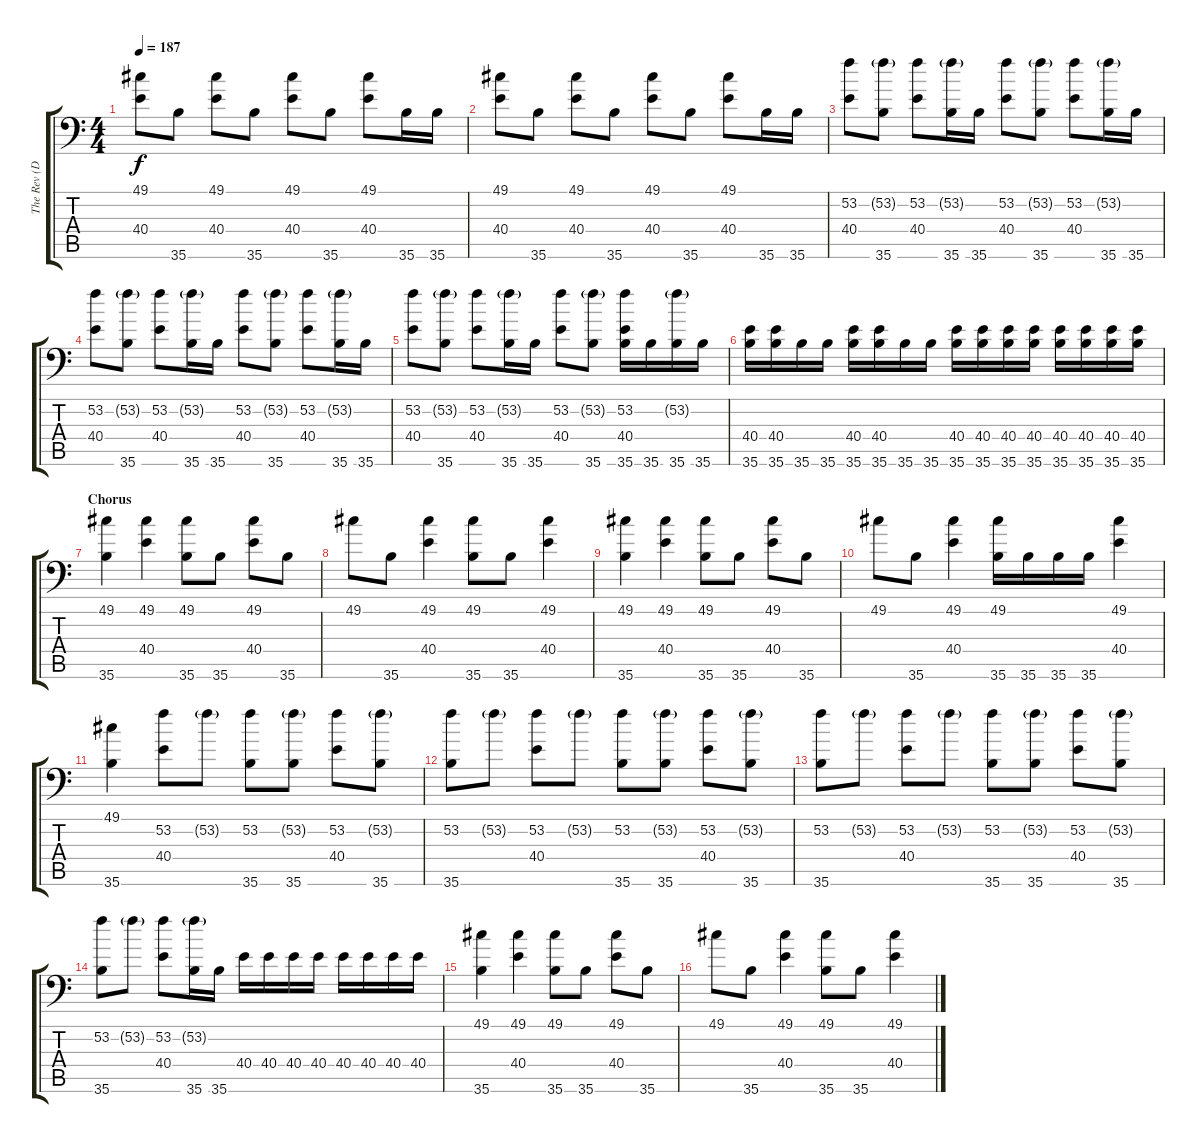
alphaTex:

\track ("The Rev (Drums)" "The Rev (D") {instrument acousticgrandpiano}
\staff {score tabs}
\tuning (C-1 C-1 C-1 C-1 C-1 C-1) {hide}
\ts (4 4)
\tempo 187
\clef f4
\ks c
(49.1 40.4).8{dy f} 35.6.8 (49.1 40.4).8 35.6.8 (49.1 40.4).8 35.6.8 (49.1 40.4).8 35.6.16 35.6.16 |
(49.1 40.4).8 35.6.8 (49.1 40.4).8 35.6.8 (49.1 40.4).8 35.6.8 (49.1 40.4).8 35.6.16 35.6.16 |
(53.2 40.4).8 (53.2{g} 35.6).8 (53.2 40.4).8 (53.2{g} 35.6).16 35.6.16 (53.2 40.4).8 (53.2{g} 35.6).8 (53.2 40.4).8 (53.2{g} 35.6).16 35.6.16 |
(53.2 40.4).8 (53.2{g} 35.6).8 (53.2 40.4).8 (53.2{g} 35.6).16 35.6.16 (53.2 40.4).8 (53.2{g} 35.6).8 (53.2 40.4).8 (53.2{g} 35.6).16 35.6.16 |
(53.2 40.4).8 (53.2{g} 35.6).8 (53.2 40.4).8 (53.2{g} 35.6).16 35.6.16 (53.2 40.4).8 (53.2{g} 35.6).8 (53.2 40.4 35.6).16 35.6.16 (53.2{g} 35.6).16 35.6.16 |
(40.4 35.6).16 (40.4 35.6).16 35.6.16 35.6.16 (40.4 35.6).16 (40.4 35.6).16 35.6.16 35.6.16 (40.4 35.6).16 (40.4 35.6).16 (40.4 35.6).16 (40.4 35.6).16 (40.4 35.6).16 (40.4 35.6).16 (40.4 35.6).16 (40.4 35.6).16 |
\section ("" "Chorus")
(49.1 35.6).4 (49.1 40.4).4 (49.1 35.6).8 35.6.8 (49.1 40.4).8 35.6.8 |
49.1.8 35.6.8 (49.1 40.4).4 (49.1 35.6).8 35.6.8 (49.1 40.4).4 |
(49.1 35.6).4 (49.1 40.4).4 (49.1 35.6).8 35.6.8 (49.1 40.4).8 35.6.8 |
49.1.8 35.6.8 (49.1 40.4).4 (49.1 35.6).16 35.6.16 35.6.16 35.6.16 (49.1 40.4).4 |
(49.1 35.6).4 (53.2 40.4).8 53.2{g}.8 (53.2 35.6).8 (53.2{g} 35.6).8 (53.2 40.4).8 (53.2{g} 35.6).8 |
(53.2 35.6).8 53.2{g}.8 (53.2 40.4).8 53.2{g}.8 (53.2 35.6).8 (53.2{g} 35.6).8 (53.2 40.4).8 (53.2{g} 35.6).8 |
(53.2 35.6).8 53.2{g}.8 (53.2 40.4).8 53.2{g}.8 (53.2 35.6).8 (53.2{g} 35.6).8 (53.2 40.4).8 (53.2{g} 35.6).8 |
(53.2 35.6).8 53.2{g}.8 (53.2 40.4).8 (53.2{g} 35.6).16 35.6.16 40.4.16 40.4.16 40.4.16 40.4.16 40.4.16 40.4.16 40.4.16 40.4.16 |
(49.1 35.6).4 (49.1 40.4).4 (49.1 35.6).8 35.6.8 (49.1 40.4).8 35.6.8 |
49.1.8 35.6.8 (49.1 40.4).4 (49.1 35.6).8 35.6.8 (49.1 40.4).4
